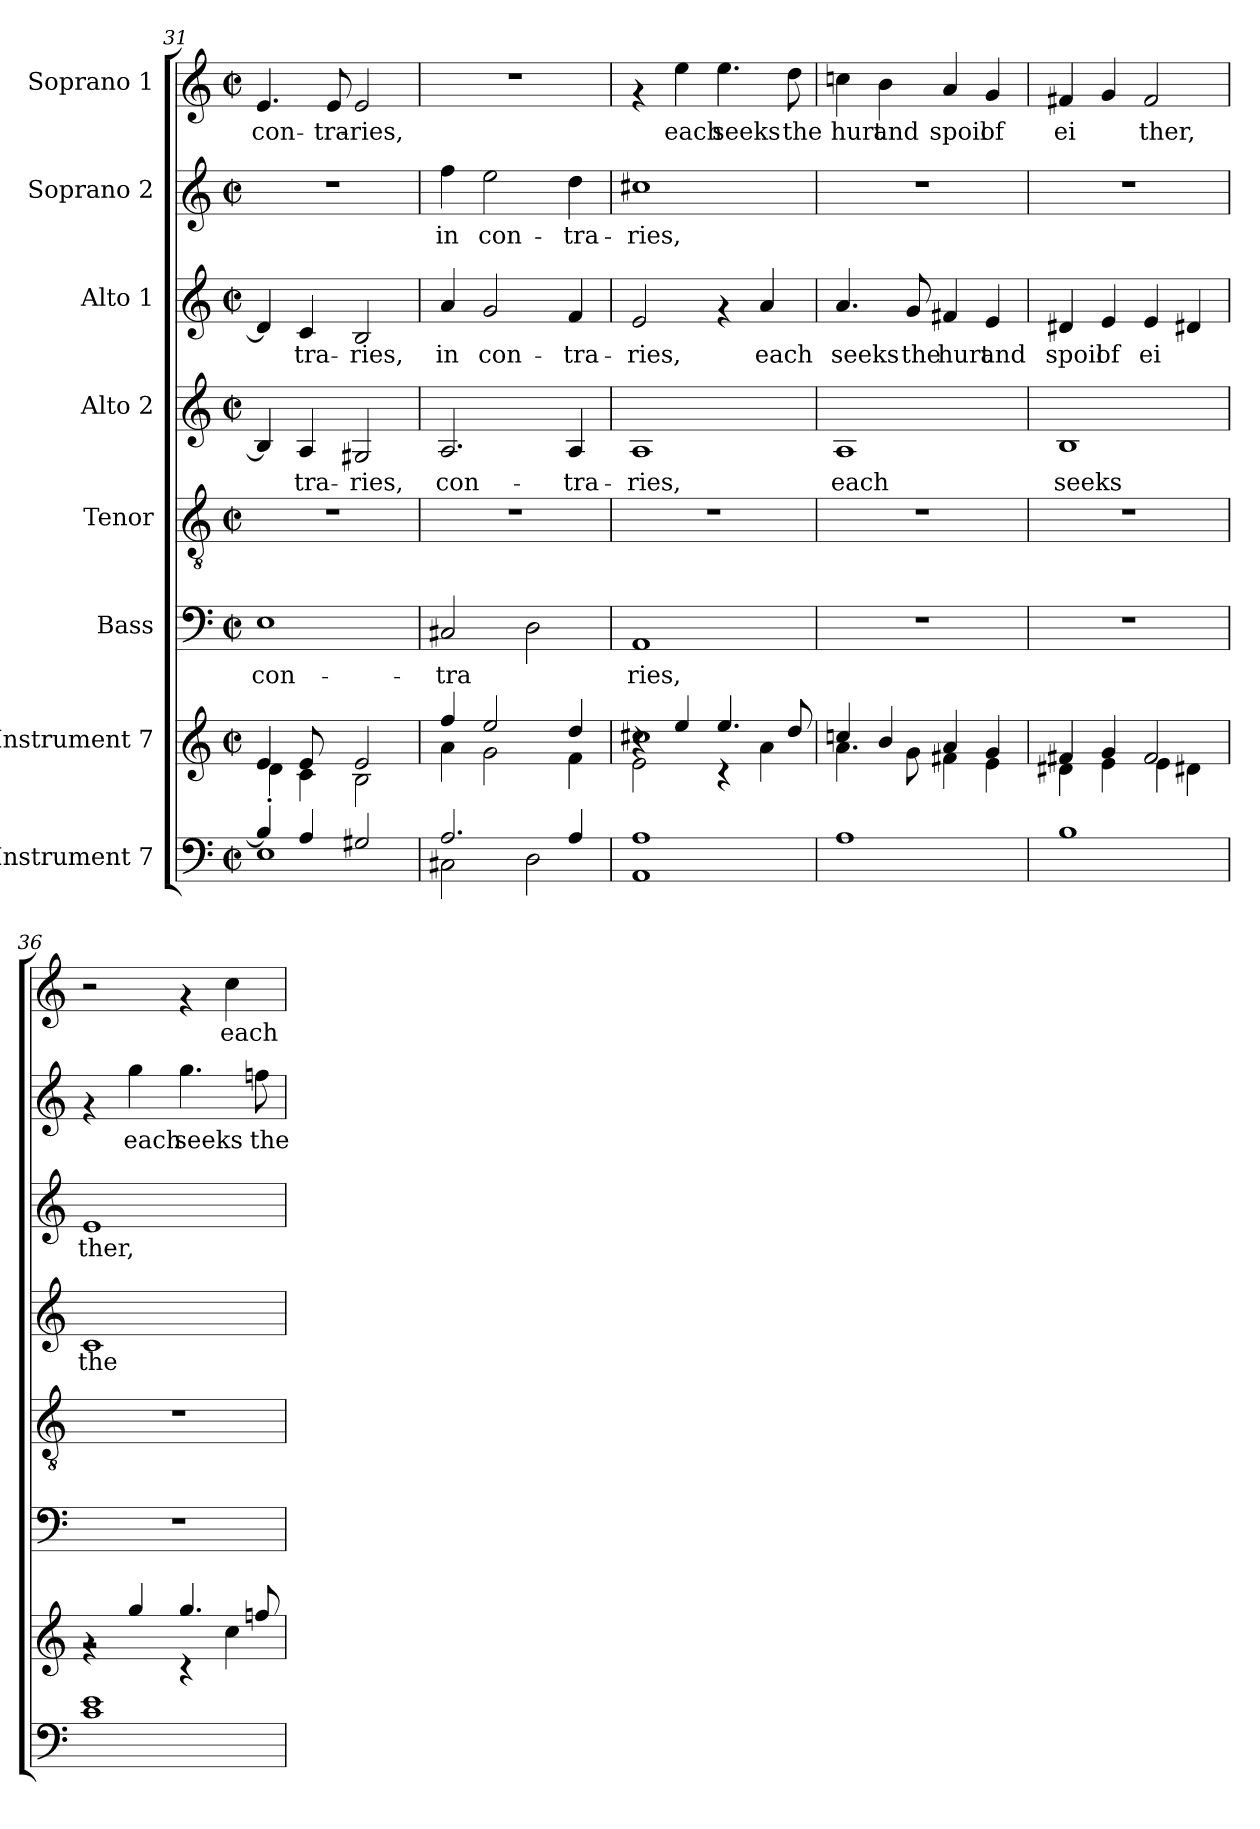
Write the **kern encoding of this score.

**kern	**kern	**kern	**text	**kern	**kern	**text	**kern	**text	**kern	**text	**kern	**text
*part8	*part7	*part6	*part6	*part5	*part4	*part4	*part3	*part3	*part2	*part2	*part1	*part1
*staff8	*staff7	*staff6	*staff6	*staff5	*staff4	*staff4	*staff3	*staff3	*staff2	*staff2	*staff1	*staff1
*I"Instrument 7	*I"Instrument 7	*I"Bass	*	*I"Tenor	*I"Alto 2	*	*I"Alto 1	*	*I"Soprano 2	*	*I"Soprano 1	*
*clefF4	*clefG2	*clefF4	*	*clefGv2	*clefG2	*	*clefG2	*	*clefG2	*	*clefG2	*
*k[]	*k[]	*k[]	*	*k[]	*k[]	*	*k[]	*	*k[]	*	*k[]	*
*C:	*C:	*C:	*	*C:	*C:	*	*C:	*	*C:	*	*C:	*
*M2/2	*M2/2	*M2/2	*	*M2/2	*M2/2	*	*M2/2	*	*M2/2	*	*M2/2	*
*met(c|)	*met(c|)	*met(c|)	*	*met(c|)	*met(c|)	*	*met(c|)	*	*met(c|)	*	*met(c|)	*
=31	=31	=31	=31	=31	=31	=31	=31	=31	=31	=31	=31	=31
*^	*^	*	*	*	*	*	*	*	*	*	*	*
!	!	!	!	!	!LO:LY:b:cj	!	!	!LO:LY:b:cj	!	!LO:LY:b:cj	!	!	!	!LO:LY:b:cj
4B/]	1E	4e/	4d'>\	1E	con-	1r	4B/]	--	4d/]	--	1r	.	4.e/	con-
!	!	!	!	!	!	!	!	!LO:LY:b:cj	!	!LO:LY:b:cj	!	!	!	!
4A/	.	8e/	4c\	.	.	.	4A/	-tra-	4c/	-tra-	.	.	.	.
!	!	!	!	!	!	!	!	!	!	!	!	!	!	!LO:LY:b:cj
.	.	8ryy	.	.	.	.	.	.	.	.	.	.	8e/	-tra-
!	!	!	!	!	!	!	!	!LO:LY:b:cj	!	!LO:LY:b:cj	!	!	!	!LO:LY:b:cj
2G#X/	.	2e/	2B\	.	.	.	2G#X/	-ries,	2B/	-ries,	.	.	2e/	-ries,
=32	=32	=32	=32	=32	=32	=32	=32	=32	=32	=32	=32	=32	=32	=32
!	!	!	!	!	!LO:LY:b:cj	!	!	!LO:LY:b:cj	!	!LO:LY:b:cj	!	!LO:LY:b:cj	!	!
2.A/	2C#X\	4ff/	4a\	2C#X/	-tra-	1r	2.A/	con-	4a/	in	4ff\	in	1r	.
!	!	!	!	!	!	!	!	!	!	!LO:LY:b:cj	!	!LO:LY:b:cj	!	!
.	.	2ee/	2g\	.	.	.	.	.	2g/	con-	2ee\	con-	.	.
!	!	!	!	!	!LO:LY:b:cj	!	!	!	!	!	!	!	!	!
.	2D\	.	.	2D\	--	.	.	.	.	.	.	.	.	.
!	!	!	!	!	!	!	!	!LO:LY:b:cj	!	!LO:LY:b:cj	!	!LO:LY:b:cj	!	!
4A/	.	4dd/	4f\	.	.	.	4A/	-tra-	4f/	-tra-	4dd\	-tra-	.	.
*v	*v	*	*	*	*	*	*	*	*	*	*	*	*	*
=33	=33	=33	=33	=33	=33	=33	=33	=33	=33	=33	=33	=33	=33
*	*	*^	*	*	*	*	*	*	*	*	*	*	*
!	!	!	!	!	!LO:LY:b:cj	!	!	!LO:LY:b:cj	!	!LO:LY:b:cj	!	!LO:LY:b:cj	!	!
1A 1AA	4r	2e\	1cc#X	1AA	-ries,	1r	1A	-ries,	2e/	-ries,	1cc#X	-ries,	4rf	.
!	!	!	!	!	!	!	!	!	!	!	!	!	!	!LO:LY:b:cj
.	4ee/	.	.	.	.	.	.	.	.	.	.	.	4ee\	each
!	!	!	!	!	!	!	!	!	!	!	!	!	!	!LO:LY:b:cj
.	4.ee/	4rc	.	.	.	.	.	.	4rf	.	.	.	4.ee\	seeks
!	!	!	!	!	!	!	!	!	!	!LO:LY:b:cj	!	!	!	!
.	.	4a\	.	.	.	.	.	.	4a/	each	.	.	.	.
!	!	!	!	!	!	!	!	!	!	!	!	!	!	!LO:LY:b:cj
.	8dd/	.	.	.	.	.	.	.	.	.	.	.	8dd\	the
*	*	*v	*v	*	*	*	*	*	*	*	*	*	*	*
=34	=34	=34	=34	=34	=34	=34	=34	=34	=34	=34	=34	=34	=34
!	!	!	!	!	!	!	!LO:LY:b:cj	!	!LO:LY:b:cj	!	!	!	!LO:LY:b:cj
1A	4ccn/	4.a\	1r	.	1r	1A	each	4.a/	seeks	1r	.	4ccn\	hurt
!	!	!	!	!	!	!	!	!	!	!	!	!	!LO:LY:b:cj
.	4b/	.	.	.	.	.	.	.	.	.	.	4b\	and
!	!	!	!	!	!	!	!	!	!LO:LY:b:cj	!	!	!	!
.	.	8g\	.	.	.	.	.	8g/	the	.	.	.	.
!	!	!	!	!	!	!	!	!	!LO:LY:b:cj	!	!	!	!LO:LY:b:cj
.	4a/	4f#X\	.	.	.	.	.	4f#X/	hurt	.	.	4a/	spoil
!	!	!	!	!	!	!	!	!	!LO:LY:b:cj	!	!	!	!LO:LY:b:cj
.	4g/	4e\	.	.	.	.	.	4e/	and	.	.	4g/	of
=35	=35	=35	=35	=35	=35	=35	=35	=35	=35	=35	=35	=35	=35
!	!	!	!	!	!	!	!LO:LY:b:cj	!	!LO:LY:b:cj	!	!	!	!LO:LY:b:cj
1B	4f#X/	4d#X\	1r	.	1r	1B	seeks	4d#X/	spoil	1r	.	4f#X/	ei-
!	!	!	!	!	!	!	!	!	!LO:LY:b:cj	!	!	!	!LO:LY:b:cj
.	4g/	4e\	.	.	.	.	.	4e/	of	.	.	4g/	--
!	!	!	!	!	!	!	!	!	!LO:LY:b:cj	!	!	!	!LO:LY:b:cj
.	2f#/	4e\	.	.	.	.	.	4e/	ei-	.	.	2f#/	-ther,
!	!	!	!	!	!	!	!	!	!LO:LY:b:cj	!	!	!	!
.	.	4d#X\	.	.	.	.	.	4d#X/	--	.	.	.	.
=36	=36	=36	=36	=36	=36	=36	=36	=36	=36	=36	=36	=36	=36
!	!	!	!	!	!	!	!LO:LY:b:cj	!	!LO:LY:b:cj	!	!	!	!
1e 1c	4rg	2r	1r	.	1r	1c	the	1e	-ther,	4rf	.	2r	.
!	!	!	!	!	!	!	!	!	!	!	!LO:LY:b:cj	!	!
.	4gg/	.	.	.	.	.	.	.	.	4gg\	each	.	.
!	!	!	!	!	!	!	!	!	!	!	!LO:LY:b:cj	!	!
.	4.gg/	4rc	.	.	.	.	.	.	.	4.gg\	seeks	4rf	.
!	!	!	!	!	!	!	!	!	!	!	!	!	!LO:LY:b:cj
.	.	4cc\	.	.	.	.	.	.	.	.	.	4cc\	each
!	!	!	!	!	!	!	!	!	!	!	!LO:LY:b:cj	!	!
.	8ffn/	.	.	.	.	.	.	.	.	8ffn\	the	.	.
*	*v	*v	*	*	*	*	*	*	*	*	*	*	*
=	=	=	=	=	=	=	=	=	=	=	=	=
*-	*-	*-	*-	*-	*-	*-	*-	*-	*-	*-	*-	*-
